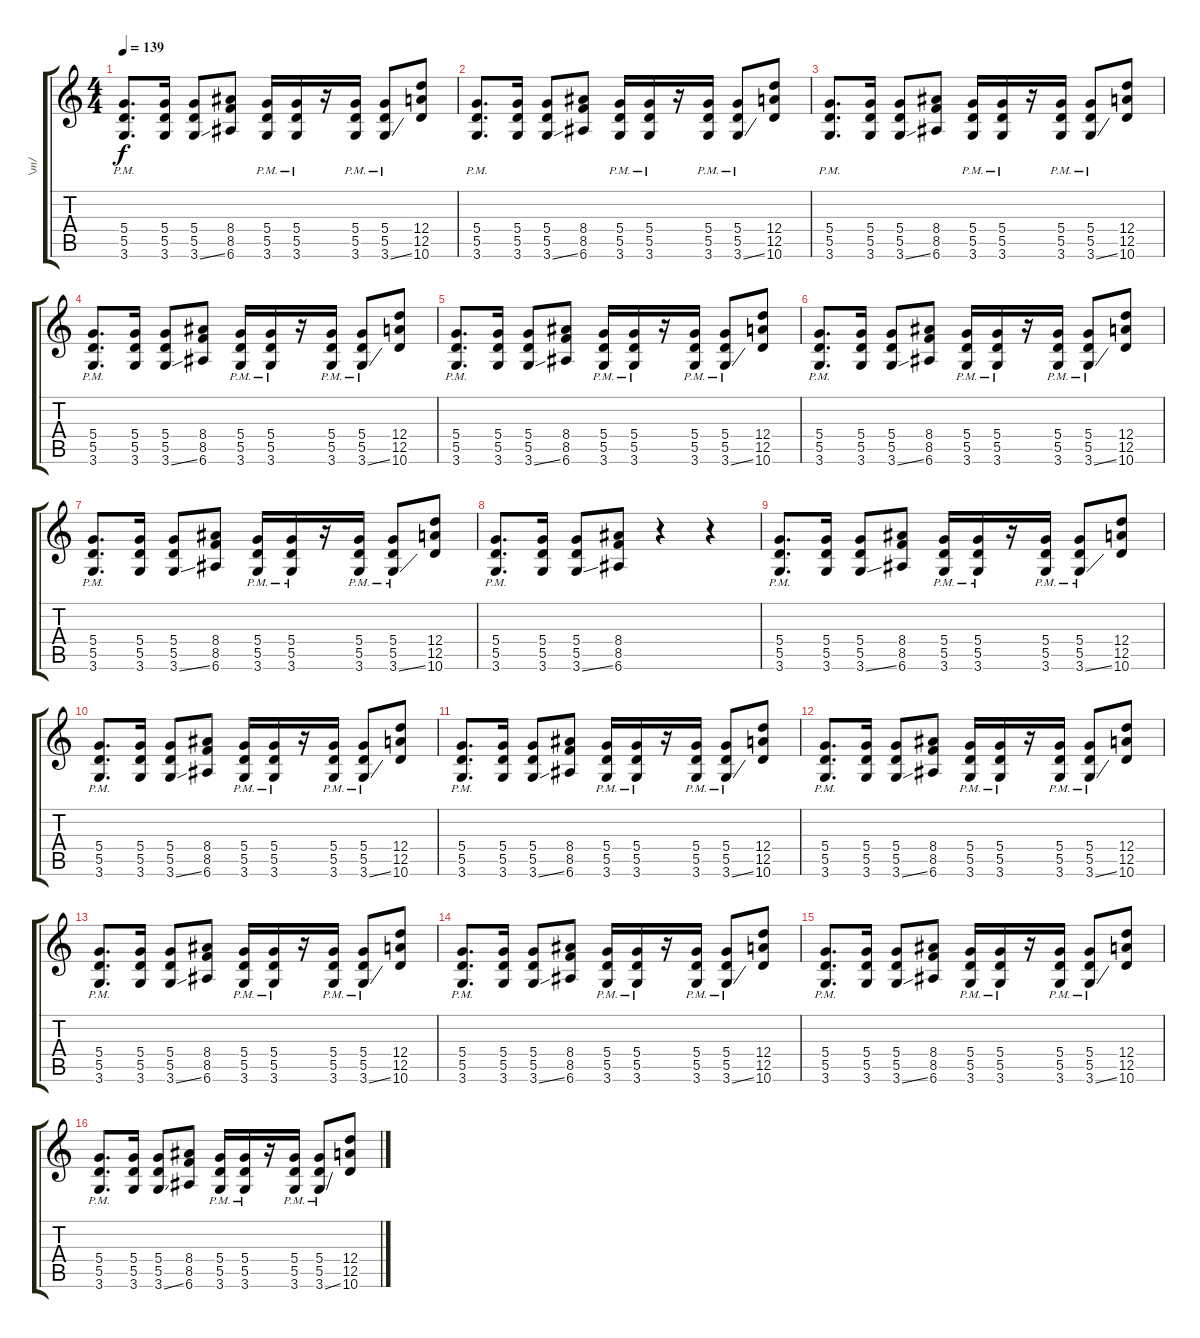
\track ("\\m/" "\\m/") {instrument distortionguitar}
\staff {score tabs}
\tuning (E4 B3 G3 D3 A2 E2) {hide}
\ts (4 4)
\tempo 139
\clef g2
\ks c
(5.4{pm} 5.5{pm} 3.6{pm}).8{d dy f} (5.4 5.5 3.6).16 (5.4 5.5 3.6{ss}).8 (8.4 8.5 6.6).8 (5.4{pm} 5.5{pm} 3.6{pm}).16 (5.4{pm} 5.5{pm} 3.6{pm}).16 r.16 (5.4{pm} 5.5{pm} 3.6{pm}).16 (5.4{pm} 5.5{pm} 3.6{ss pm}).8 (12.4 12.5 10.6).8 |
(5.4{pm} 5.5{pm} 3.6{pm}).8{d} (5.4 5.5 3.6).16 (5.4 5.5 3.6{ss}).8 (8.4 8.5 6.6).8 (5.4{pm} 5.5{pm} 3.6{pm}).16 (5.4{pm} 5.5{pm} 3.6{pm}).16 r.16 (5.4{pm} 5.5{pm} 3.6{pm}).16 (5.4{pm} 5.5{pm} 3.6{ss pm}).8 (12.4 12.5 10.6).8 |
(5.4{pm} 5.5{pm} 3.6{pm}).8{d} (5.4 5.5 3.6).16 (5.4 5.5 3.6{ss}).8 (8.4 8.5 6.6).8 (5.4{pm} 5.5{pm} 3.6{pm}).16 (5.4{pm} 5.5{pm} 3.6{pm}).16 r.16 (5.4{pm} 5.5{pm} 3.6{pm}).16 (5.4{pm} 5.5{pm} 3.6{ss pm}).8 (12.4 12.5 10.6).8 |
(5.4{pm} 5.5{pm} 3.6{pm}).8{d} (5.4 5.5 3.6).16 (5.4 5.5 3.6{ss}).8 (8.4 8.5 6.6).8 (5.4{pm} 5.5{pm} 3.6{pm}).16 (5.4{pm} 5.5{pm} 3.6{pm}).16 r.16 (5.4{pm} 5.5{pm} 3.6{pm}).16 (5.4{pm} 5.5{pm} 3.6{ss pm}).8 (12.4 12.5 10.6).8 |
(5.4{pm} 5.5{pm} 3.6{pm}).8{d} (5.4 5.5 3.6).16 (5.4 5.5 3.6{ss}).8 (8.4 8.5 6.6).8 (5.4{pm} 5.5{pm} 3.6{pm}).16 (5.4{pm} 5.5{pm} 3.6{pm}).16 r.16 (5.4{pm} 5.5{pm} 3.6{pm}).16 (5.4{pm} 5.5{pm} 3.6{ss pm}).8 (12.4 12.5 10.6).8 |
(5.4{pm} 5.5{pm} 3.6{pm}).8{d} (5.4 5.5 3.6).16 (5.4 5.5 3.6{ss}).8 (8.4 8.5 6.6).8 (5.4{pm} 5.5{pm} 3.6{pm}).16 (5.4{pm} 5.5{pm} 3.6{pm}).16 r.16 (5.4{pm} 5.5{pm} 3.6{pm}).16 (5.4{pm} 5.5{pm} 3.6{ss pm}).8 (12.4 12.5 10.6).8 |
(5.4{pm} 5.5{pm} 3.6{pm}).8{d} (5.4 5.5 3.6).16 (5.4 5.5 3.6{ss}).8 (8.4 8.5 6.6).8 (5.4{pm} 5.5{pm} 3.6{pm}).16 (5.4{pm} 5.5{pm} 3.6{pm}).16 r.16 (5.4{pm} 5.5{pm} 3.6{pm}).16 (5.4{pm} 5.5{pm} 3.6{ss pm}).8 (12.4 12.5 10.6).8 |
(5.4{pm} 5.5{pm} 3.6{pm}).8{d} (5.4 5.5 3.6).16 (5.4 5.5 3.6{ss}).8 (8.4 8.5 6.6).8 r.4 r.4 |
(5.4{pm} 5.5{pm} 3.6{pm}).8{d} (5.4 5.5 3.6).16 (5.4 5.5 3.6{ss}).8 (8.4 8.5 6.6).8 (5.4{pm} 5.5{pm} 3.6{pm}).16 (5.4{pm} 5.5{pm} 3.6{pm}).16 r.16 (5.4{pm} 5.5{pm} 3.6{pm}).16 (5.4{pm} 5.5{pm} 3.6{ss pm}).8 (12.4 12.5 10.6).8 |
(5.4{pm} 5.5{pm} 3.6{pm}).8{d} (5.4 5.5 3.6).16 (5.4 5.5 3.6{ss}).8 (8.4 8.5 6.6).8 (5.4{pm} 5.5{pm} 3.6{pm}).16 (5.4{pm} 5.5{pm} 3.6{pm}).16 r.16 (5.4{pm} 5.5{pm} 3.6{pm}).16 (5.4{pm} 5.5{pm} 3.6{ss pm}).8 (12.4 12.5 10.6).8 |
(5.4{pm} 5.5{pm} 3.6{pm}).8{d} (5.4 5.5 3.6).16 (5.4 5.5 3.6{ss}).8 (8.4 8.5 6.6).8 (5.4{pm} 5.5{pm} 3.6{pm}).16 (5.4{pm} 5.5{pm} 3.6{pm}).16 r.16 (5.4{pm} 5.5{pm} 3.6{pm}).16 (5.4{pm} 5.5{pm} 3.6{ss pm}).8 (12.4 12.5 10.6).8 |
(5.4{pm} 5.5{pm} 3.6{pm}).8{d} (5.4 5.5 3.6).16 (5.4 5.5 3.6{ss}).8 (8.4 8.5 6.6).8 (5.4{pm} 5.5{pm} 3.6{pm}).16 (5.4{pm} 5.5{pm} 3.6{pm}).16 r.16 (5.4{pm} 5.5{pm} 3.6{pm}).16 (5.4{pm} 5.5{pm} 3.6{ss pm}).8 (12.4 12.5 10.6).8 |
(5.4{pm} 5.5{pm} 3.6{pm}).8{d} (5.4 5.5 3.6).16 (5.4 5.5 3.6{ss}).8 (8.4 8.5 6.6).8 (5.4{pm} 5.5{pm} 3.6{pm}).16 (5.4{pm} 5.5{pm} 3.6{pm}).16 r.16 (5.4{pm} 5.5{pm} 3.6{pm}).16 (5.4{pm} 5.5{pm} 3.6{ss pm}).8 (12.4 12.5 10.6).8 |
(5.4{pm} 5.5{pm} 3.6{pm}).8{d} (5.4 5.5 3.6).16 (5.4 5.5 3.6{ss}).8 (8.4 8.5 6.6).8 (5.4{pm} 5.5{pm} 3.6{pm}).16 (5.4{pm} 5.5{pm} 3.6{pm}).16 r.16 (5.4{pm} 5.5{pm} 3.6{pm}).16 (5.4{pm} 5.5{pm} 3.6{ss pm}).8 (12.4 12.5 10.6).8 |
(5.4{pm} 5.5{pm} 3.6{pm}).8{d} (5.4 5.5 3.6).16 (5.4 5.5 3.6{ss}).8 (8.4 8.5 6.6).8 (5.4{pm} 5.5{pm} 3.6{pm}).16 (5.4{pm} 5.5{pm} 3.6{pm}).16 r.16 (5.4{pm} 5.5{pm} 3.6{pm}).16 (5.4{pm} 5.5{pm} 3.6{ss pm}).8 (12.4 12.5 10.6).8 |
(5.4{pm} 5.5{pm} 3.6{pm}).8{d} (5.4 5.5 3.6).16 (5.4 5.5 3.6{ss}).8 (8.4 8.5 6.6).8 (5.4{pm} 5.5{pm} 3.6{pm}).16 (5.4{pm} 5.5{pm} 3.6{pm}).16 r.16 (5.4{pm} 5.5{pm} 3.6{pm}).16 (5.4{pm} 5.5{pm} 3.6{ss pm}).8 (12.4 12.5 10.6).8
